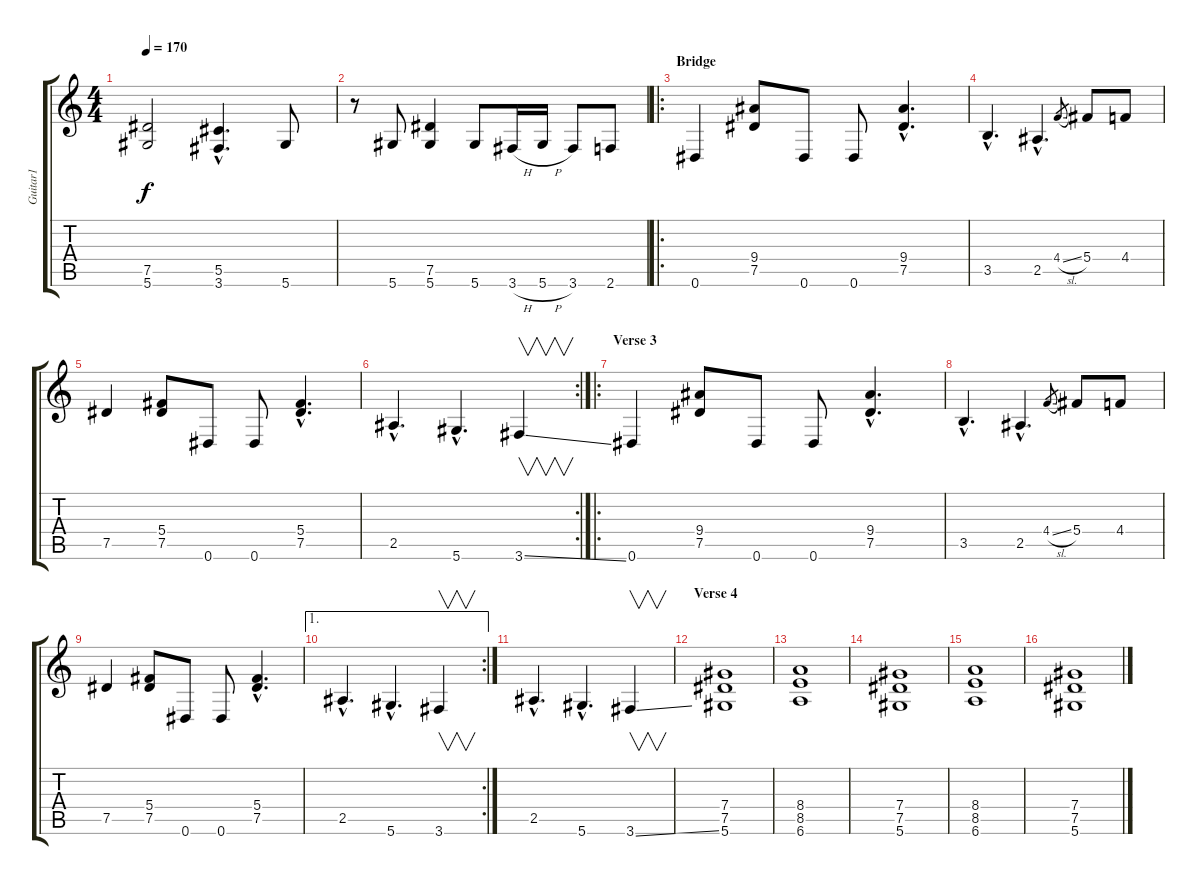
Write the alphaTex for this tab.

\track ("Guitar1" "Guitar1") {instrument distortionguitar}
\staff {score tabs}
\tuning (Eb4 Bb3 Gb3 Db3 Ab2 Eb2) {hide}
\ts (4 4)
\tempo 170
\clef g2
\ks c
(7.5 5.6).2{dy f} (5.5{hac} 3.6{hac}).4{d} 5.6.8 |
r.8 5.6.8 (7.5 5.6).4 5.6.8 3.6{h}.16 5.6{h}.16 3.6.8 2.6.8 |
\ro
\section ("" "Bridge")
0.6.4 (9.4 7.5).8 0.6.8 0.6.8 (9.4{hac} 7.5{hac}).4{d} |
3.5{hac}.4{d} 2.5{hac}.4{d} 4.4{sl}.8{gr} 5.4.8 4.4.8 |
7.5.4 (5.4 7.5).8 0.6.8 0.6.8 (5.4{hac} 7.5{hac}).4{d} |
\rc 2
2.5{hac}.4{d} 5.6{hac}.4{d} 3.6{ss}.4{v} |
\ro
\section ("" "Verse 3")
0.6.4 (9.4 7.5).8 0.6.8 0.6.8 (9.4{hac} 7.5{hac}).4{d} |
3.5{hac}.4{d} 2.5{hac}.4{d} 4.4{sl}.8{gr} 5.4.8 4.4.8 |
7.5.4 (5.4 7.5).8 0.6.8 0.6.8 (5.4{hac} 7.5{hac}).4{d} |
\ae 1
\rc 2
2.5{hac}.4{d} 5.6{hac}.4{d} 3.6.4{v} |
2.5{hac}.4{d} 5.6{hac}.4{d} 3.6{ss}.4{v} |
\section ("" "Verse 4")
(7.4 7.5 5.6).1 |
(8.4 8.5 6.6).1 |
(7.4 7.5 5.6).1 |
(8.4 8.5 6.6).1 |
(7.4 7.5 5.6).1
